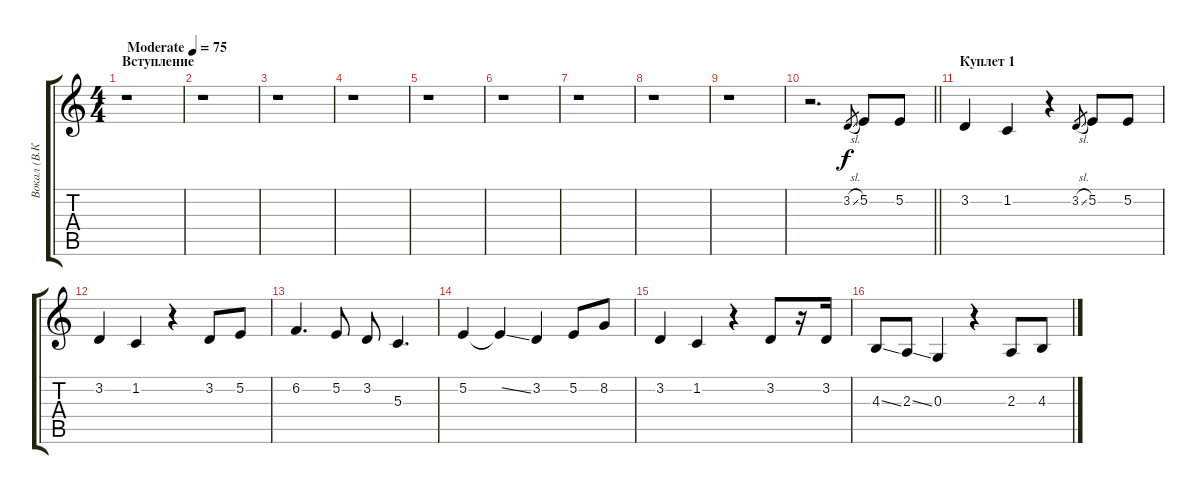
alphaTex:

\track ("Вокал (В.Кипелов)" "Вокал (В.К") {instrument flute}
\staff {score tabs}
\tuning (E4 B3 G3 D3 A2 E2) {hide}
\ts (4 4)
\section ("" "Вступление")
\tempo (75 "Moderate")
\clef g2
\ks c
r.1{dy f instrument flute} |
r.1 |
r.1 |
r.1 |
r.1 |
r.1 |
r.1 |
r.1 |
r.1 |
\barLineRight lightlight
r.2{d} 3.2{sl}.8{gr} 5.2.8 5.2.8 |
\section ("" "Куплет 1")
3.2.4 1.2.4 r.4 3.2{sl}.8{gr} 5.2.8 5.2.8 |
3.2.4 1.2.4 r.4 3.2.8 5.2.8 |
6.2.4{d} 5.2.8 3.2.8 5.3.4{d} |
5.2.4 5.2{ss t}.4 3.2.4 5.2.8 8.2.8 |
3.2.4 1.2.4 r.4 3.2.8 r.16 3.2.16 |
4.3{ss}.8 2.3{ss}.8 0.3.4 r.4 2.3.8 4.3.8
